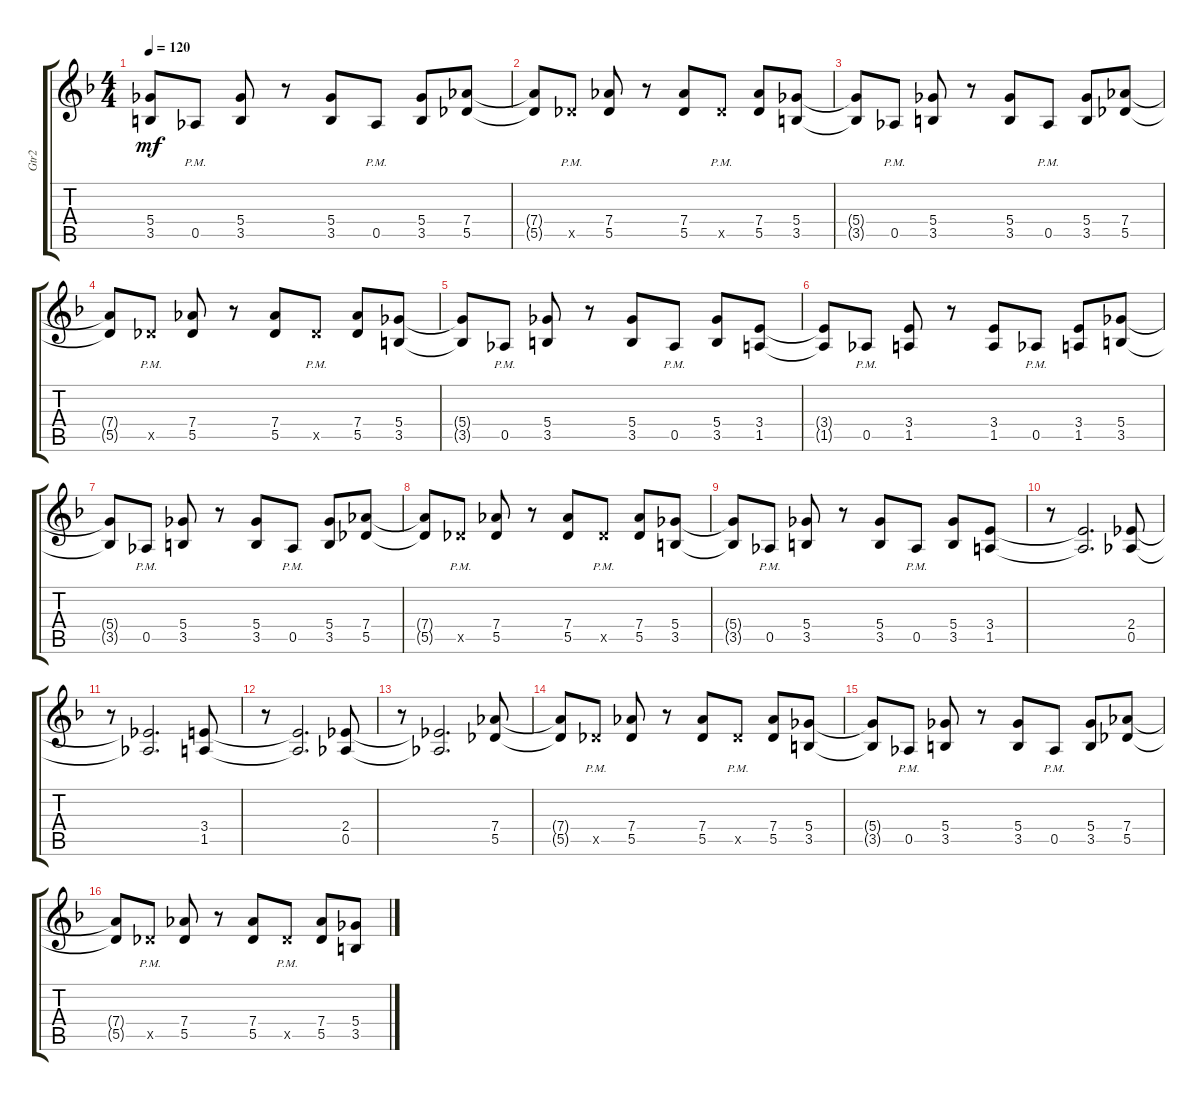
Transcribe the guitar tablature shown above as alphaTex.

\track ("Gtr2" "Gtr2") {instrument distortionguitar}
\staff {score tabs}
\tuning (Eb4 Bb3 Gb3 Db3 Ab2 Eb2) {hide}
\ts (4 4)
\tempo 120
\clef g2
\ks f
(5.4{t} 3.5{t}).8{dy mf} 0.5{pm}.8 (5.4 3.5).8 r.8 (5.4 3.5).8 0.5{pm}.8 (5.4 3.5).8 (7.4 5.5).8 |
(7.4{t} 5.5{t}).8 5.5{pm x}.8 (7.4 5.5).8 r.8 (7.4 5.5).8 5.5{pm x}.8 (7.4 5.5).8 (5.4 3.5).8 |
(5.4{t} 3.5{t}).8 0.5{pm}.8 (5.4 3.5).8 r.8 (5.4 3.5).8 0.5{pm}.8 (5.4 3.5).8 (7.4 5.5).8 |
(7.4{t} 5.5{t}).8 5.5{pm x}.8 (7.4 5.5).8 r.8 (7.4 5.5).8 5.5{pm x}.8 (7.4 5.5).8 (5.4 3.5).8 |
(5.4{t} 3.5{t}).8 0.5{pm}.8 (5.4 3.5).8 r.8 (5.4 3.5).8 0.5{pm}.8 (5.4 3.5).8 (3.4 1.5).8 |
(3.4{t} 1.5{t}).8 0.5{pm}.8 (3.4 1.5).8 r.8 (3.4 1.5).8 0.5{pm}.8 (3.4 1.5).8 (5.4 3.5).8 |
(5.4{t} 3.5{t}).8 0.5{pm}.8 (5.4 3.5).8 r.8 (5.4 3.5).8 0.5{pm}.8 (5.4 3.5).8 (7.4 5.5).8 |
(7.4{t} 5.5{t}).8 5.5{pm x}.8 (7.4 5.5).8 r.8 (7.4 5.5).8 5.5{pm x}.8 (7.4 5.5).8 (5.4 3.5).8 |
(5.4{t} 3.5{t}).8 0.5{pm}.8 (5.4 3.5).8 r.8 (5.4 3.5).8 0.5{pm}.8 (5.4 3.5).8 (3.4 1.5).8 |
r.8 (3.4{t} 1.5{t}).2{d} (2.4 0.5).8 |
r.8 (2.4{t} 0.5{t}).2{d} (3.4 1.5).8 |
r.8 (3.4{t} 1.5{t}).2{d} (2.4 0.5).8 |
r.8 (2.4{t} 0.5{t}).2{d} (7.4 5.5).8 |
(7.4{t} 5.5{t}).8 5.5{pm x}.8 (7.4 5.5).8 r.8 (7.4 5.5).8 5.5{pm x}.8 (7.4 5.5).8 (5.4 3.5).8 |
(5.4{t} 3.5{t}).8 0.5{pm}.8 (5.4 3.5).8 r.8 (5.4 3.5).8 0.5{pm}.8 (5.4 3.5).8 (7.4 5.5).8 |
(7.4{t} 5.5{t}).8 5.5{pm x}.8 (7.4 5.5).8 r.8 (7.4 5.5).8 5.5{pm x}.8 (7.4 5.5).8 (5.4 3.5).8
